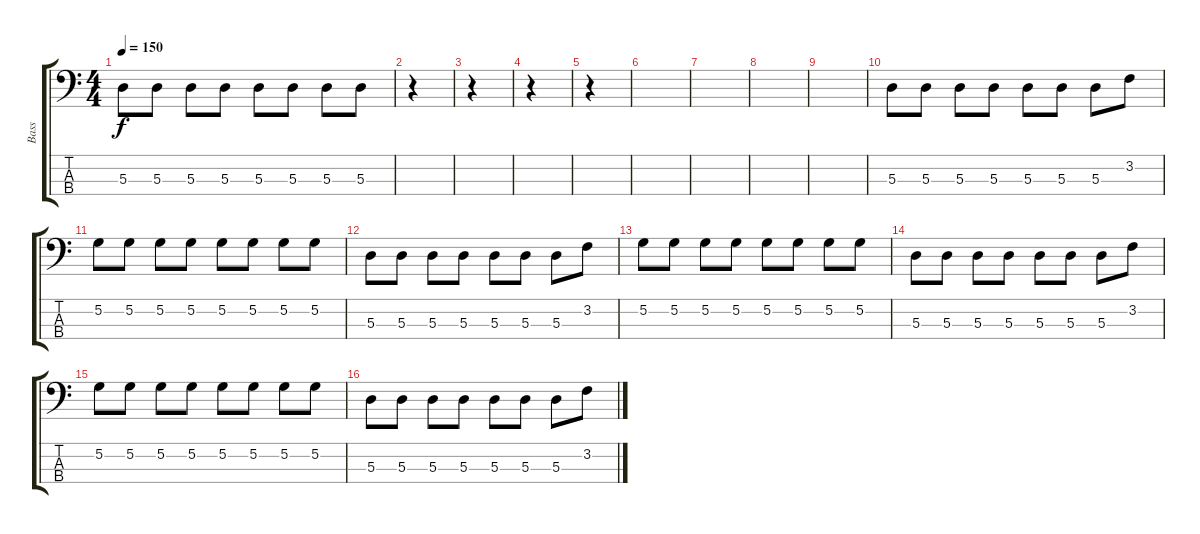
\track ("Bass" "Bass") {instrument electricbassfinger}
\staff {score tabs}
\tuning (G2 D2 A1 E1) {hide}
\ts (4 4)
\tempo 150
\clef f4
\ks c
5.3.8{dy f} 5.3.8 5.3.8 5.3.8 5.3.8 5.3.8 5.3.8 5.3.8 |
r.4 |
r.4 |
r.4 |
r.4 |
|
|
|
|
5.3.8 5.3.8 5.3.8 5.3.8 5.3.8 5.3.8 5.3.8 3.2.8 |
5.2.8 5.2.8 5.2.8 5.2.8 5.2.8 5.2.8 5.2.8 5.2.8 |
5.3.8 5.3.8 5.3.8 5.3.8 5.3.8 5.3.8 5.3.8 3.2.8 |
5.2.8 5.2.8 5.2.8 5.2.8 5.2.8 5.2.8 5.2.8 5.2.8 |
5.3.8 5.3.8 5.3.8 5.3.8 5.3.8 5.3.8 5.3.8 3.2.8 |
5.2.8 5.2.8 5.2.8 5.2.8 5.2.8 5.2.8 5.2.8 5.2.8 |
5.3.8 5.3.8 5.3.8 5.3.8 5.3.8 5.3.8 5.3.8 3.2.8
